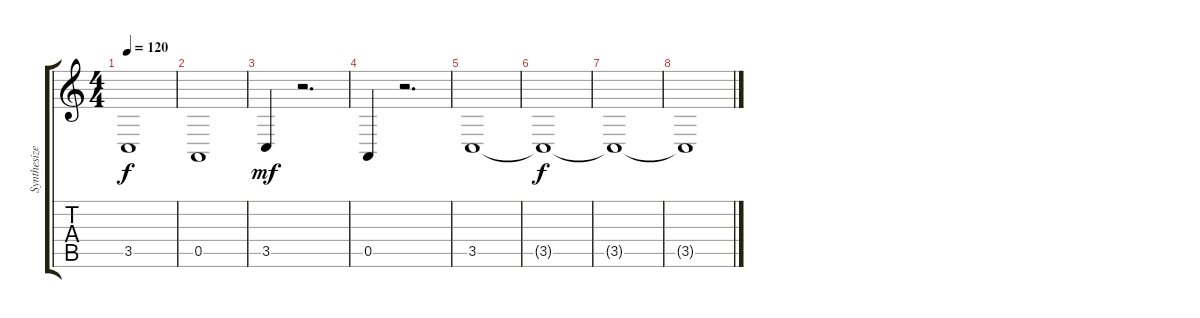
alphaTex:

\track ("Synthesizer" "Synthesize") {instrument lead2sawtooth}
\staff {score tabs}
\tuning (E4 B3 G3 D3 A2 E2) {hide}
\ts (4 4)
\tempo 120
\clef g2
\ks c
3.5.1{dy f} |
0.5.1 |
3.5.4{dy mf} r.2{d} |
0.5.4 r.2{d} |
3.5.1 |
3.5{t}.1{dy f} |
3.5{t}.1 |
3.5{t}.1
